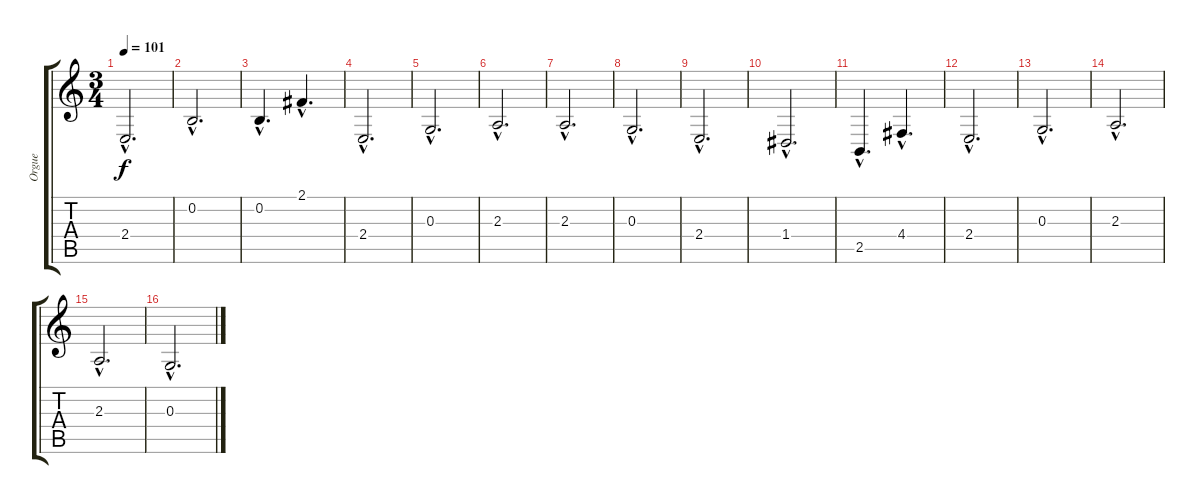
\track ("Orgue" "Orgue") {instrument drawbarorgan}
\staff {score tabs}
\tuning (E4 B3 G3 D3 A2 E2) {hide}
\ts (3 4)
\tempo 101
\clef g2
\ks c
2.4{hac}.2{d dy f instrument drawbarorgan} |
0.2{hac}.2{d} |
0.2{hac}.4{d} 2.1{hac}.4{d} |
2.4{hac}.2{d} |
0.3{hac}.2{d} |
2.3{hac}.2{d} |
2.3{hac}.2{d} |
0.3{hac}.2{d} |
2.4{hac}.2{d} |
1.4{hac}.2{d} |
2.5{hac}.4{d} 4.4{hac}.4{d} |
2.4{hac}.2{d} |
0.3{hac}.2{d} |
2.3{hac}.2{d} |
2.3{hac}.2{d} |
0.3{hac}.2{d}
